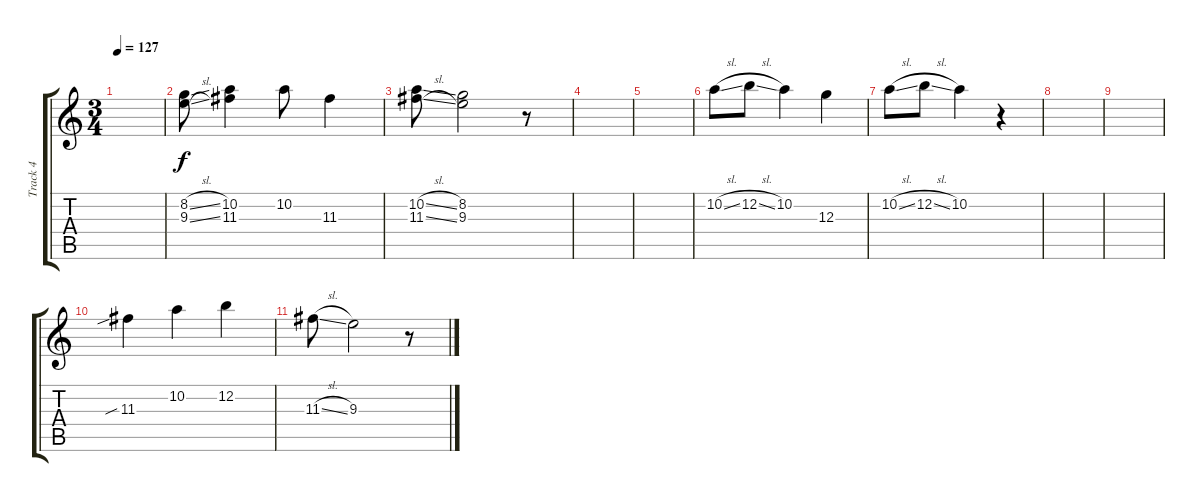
\track ("Track 4" "Track 4") {instrument electricguitarjazz}
\staff {score tabs}
\tuning (E4 B3 G3 D3 A2 E2) {hide}
\ts (3 4)
\tempo 127
\clef g2
\ks c
|
(8.2{sl} 9.3{sl}).8 (10.2 11.3).4 10.2.8 11.3.4 |
(10.2{sl} 11.3{sl}).8 (8.2 9.3).2 r.8 |
|
|
10.2{sl}.8 12.2{sl}.8 10.2.4 12.3.4 |
10.2{sl}.8 12.2{sl}.8 10.2.4 r.4 |
|
|
11.3{sib}.4 10.2.4 12.2.4 |
11.3{sl}.8 9.3.2 r.8
